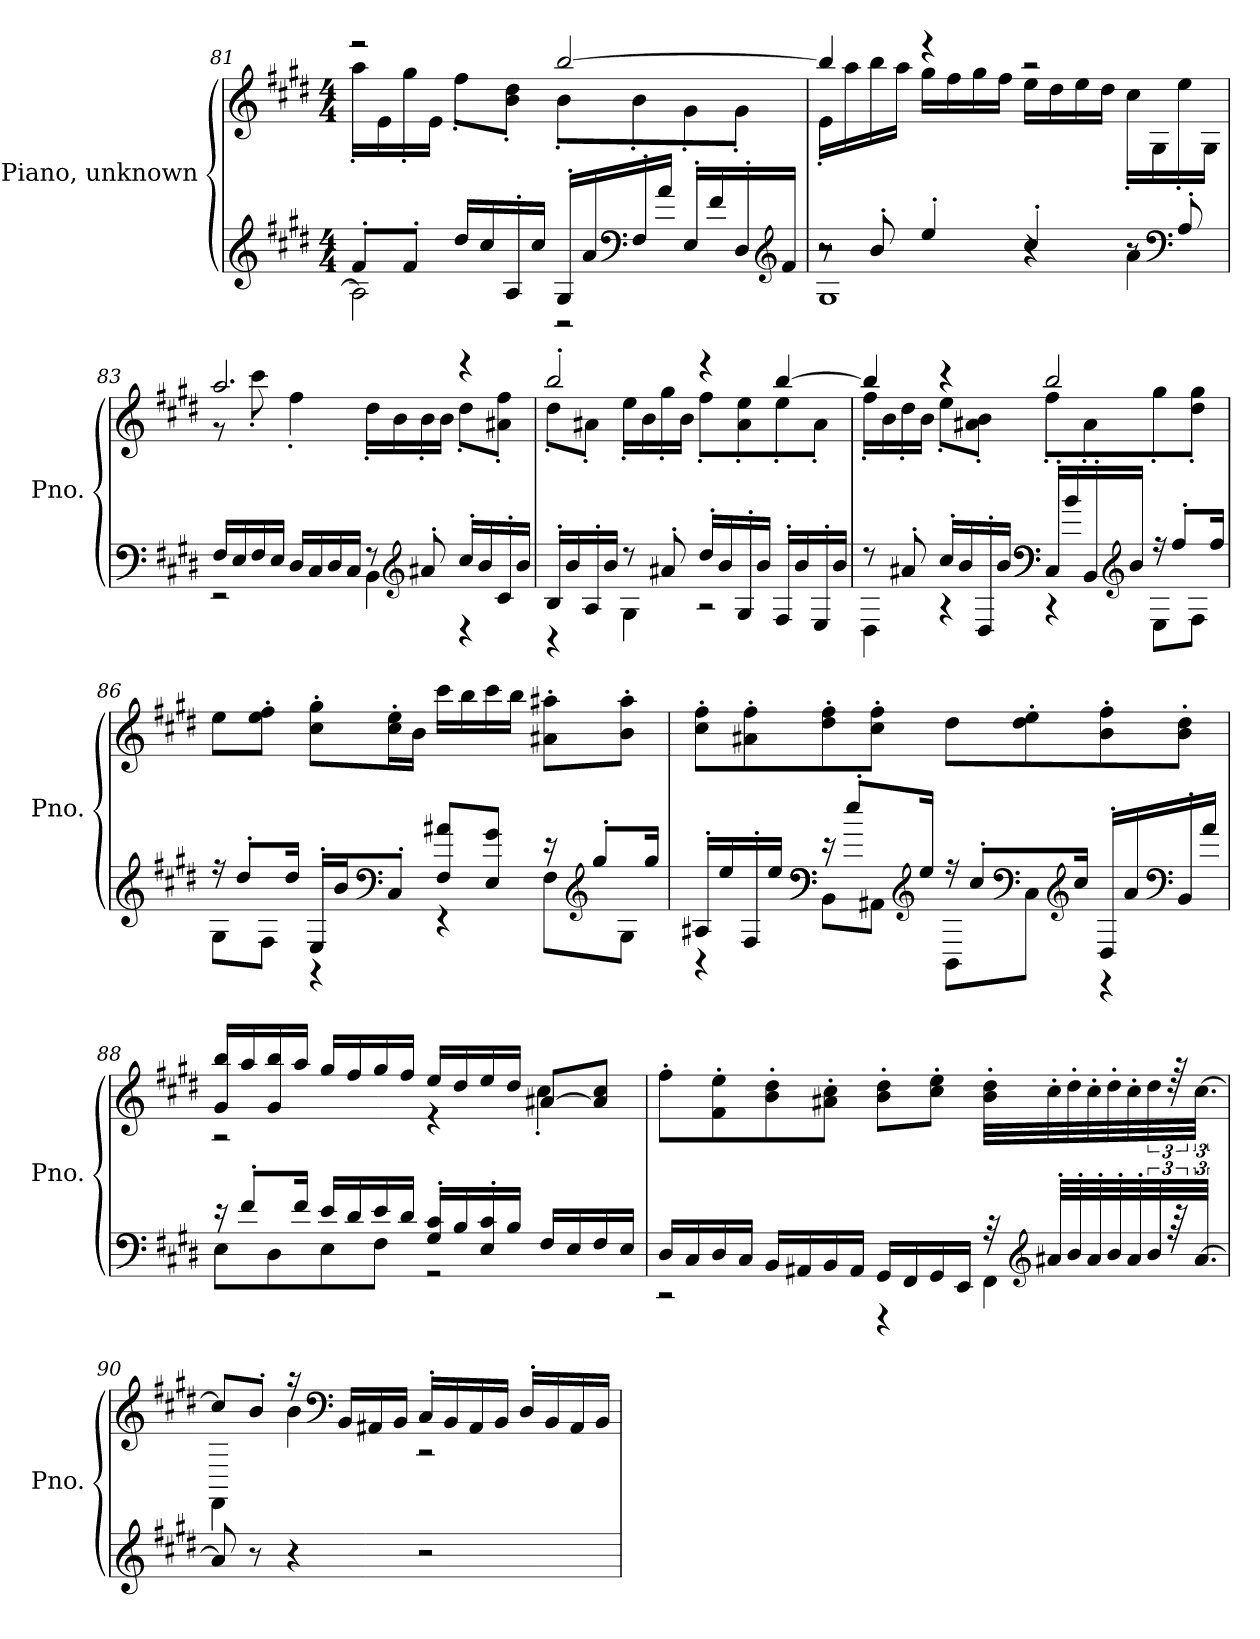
**kern	**kern
*part1	*part1
*staff2	*staff1
*I"Piano, unknown	*
*I'Pno.	*
*clefG2	*clefG2
*k[f#c#g#d#]	*k[f#c#g#d#]
*M4/4	*M4/4
=81	=81
*^	*^
8f#'/L	2A\]	2r	16aa'\LL
.	.	.	16e\
8f#'/J	.	.	16gg#'\
.	.	.	16e\JJ
16dd#/LL	.	.	8ff#'\L
16cc#/	.	.	.
16A'/	.	.	8b\' 8dd#\'J
16cc#/JJ	.	.	.
16G#'/LL	2r	[2bb/	8b'\L
16a/	.	.	.
*clefF4	*	*	*
16F#'/	.	.	8b'\
16a/JJ	.	.	.
16E'/LL	.	.	8g#'\
16f#/	.	.	.
16D#'/	.	.	8g#'\J
*clefG2	*	*	*
16f#/JJ	.	.	.
!!LO:PB:g=z	!!
=82	=82	=82	=82
*	*^	*	*
8r	2r	1G#	4bb/]	16e'\LL
.	.	.	.	16aa\
8b'/	.	.	.	16bb\
.	.	.	.	16aa\JJ
4ee'/	.	.	4r	16gg#\LL
.	.	.	.	16ff#\
.	.	.	.	16gg#\
.	.	.	.	16ff#\JJ
4cc#'/	4r	.	2r	16ee\LL
.	.	.	.	16dd#\
.	.	.	.	16ee\
.	.	.	.	16dd#\JJ
8r	4a\	.	.	16cc#'\LL
.	.	.	.	16G#\
*clefF4	*	*	*	*
8A'/	.	.	.	16ee'\
.	.	.	.	16G#\JJ
*	*v	*v	*	*
=83	=83	=83	=83
16F#/LL	2r	2.aa/	8r
16E/	.	.	.
16F#/	.	.	8ccc#'\
16E/JJ	.	.	.
16D#/LL	.	.	4ff#'\
16C#/	.	.	.
16D#/	.	.	.
16C#/JJ	.	.	.
8r	4BB\	.	16dd#'\LL
.	.	.	16b\
*clefG2	*	*	*
8a#X'/	.	.	16b'\
.	.	.	16b\JJ
16cc#'/LL	4r	4r	8dd#'\L
16b/	.	.	.
16c#'/	.	.	8a#X\' 8ff#\'J
16b/JJ	.	.	.
!!LO:LB:g=z	!!
=84	=84	=84	=84
16B'/LL	4r	2bb'/	8dd#'\L
16b/	.	.	.
16A'/	.	.	8a#X'\J
16b/JJ	.	.	.
8r	4G#\	.	16ee'\LL
.	.	.	16b\
8a#X'/	.	.	16gg#'\
.	.	.	16b\JJ
16dd#'/LL	2r	4r	8ff#'\L
16b/	.	.	.
16G#'/	.	.	8a#\' 8ee\'
16b/JJ	.	.	.
16F#'/LL	.	[4bb/	8ee'\
16b/	.	.	.
16E'/	.	.	8a#'\J
16b/JJ	.	.	.
=85	=85	=85	=85
8r	4D#\	4bb/]	16ff#'\LL
.	.	.	16b\
8a#X'/	.	.	16dd#'\
.	.	.	16b\JJ
16cc#'/LL	4r	4r	8ee'\L
16b/	.	.	.
16D#'/	.	.	8a#X\' 8b\'J
16b/JJ	.	.	.
*clefF4	*	*	*
16C#'/LL	4r	2bb/	8ff#'\L
16b/	.	.	.
16BB'/	.	.	8a#'\
*clefG2	*	*	*
16b/JJ	.	.	.
16r	8E\L	.	8gg#'\
8ff#'/L	.	.	.
.	8F#\J	.	8dd#\' 8gg#\'J
16ff#/Jk	.	.	.
*	*	*v	*v
!!LO:LB:g=z
=86	=86	=86
16r	8G#\L	8ee\L
8dd#'/L	.	.
.	8F#\J	8ee\' 8ff#\'J
16dd#/Jk	.	.
16E'/LL	4r	8cc#\' 8gg#\'L
16b/J	.	.
*clefF4	*	*
8C#'/J	.	16cc#\' 16ee\'L
.	.	16b\JJ
8F#/ 8a#X/L	4r	16ccc#\LL
.	.	16bb\
8E/ 8g#/J	.	16ccc#\
.	.	16bb\JJ
16r	8F#\L	8a#X\' 8aa#X\'L
*clefG2	*	*
8gg#'/L	.	.
.	8G#\J	8b\' 8aa#\'J
16gg#/Jk	.	.
!!LO:LB:g=z
=87	=87	=87
16A#X'/LL	4r	8cc#\' 8ff#\'L
16ee/	.	.
16F#'/	.	8a#X\' 8ff#\'
16ee/JJ	.	.
*clefF4	*	*
16r	8BB\L	8dd#\' 8ff#\'
8ee'/L	.	.
.	8AA#X\J	8cc#\' 8ff#\'J
*clefG2	*	*
16ee/Jk	.	.
16r	8BB\L	8dd#\L
8cc#'/L	.	.
*clefF4	*	*
.	8C#\J	8dd#\' 8ee\'
*clefG2	*	*
16cc#/Jk	.	.
16D#'/LL	4r	8b\' 8ff#\'
16a/	.	.
*clefF4	*	*
16BB'/	.	8b\' 8dd#\'J
16a/JJ	.	.
!!LO:LB:g=z
=88	=88	=88
*	*	*^
16r	8E\L	16g#/ 16bb/LL	2r
8f#'/L	.	16aa/	.
.	8D#\	16g#/ 16bb/	.
16f#/Jk	.	16aa/JJ	.
16e/LL	8E\	16gg#/LL	.
16d#/	.	16ff#/	.
16e/	8F#\J	16gg#/	.
16d#/JJ	.	16ff#/JJ	.
16G#/' 16c#/'LL	2r	16ee/LL	4r
16B/	.	16dd#/	.
16E/' 16c#/'	.	16ee/	.
16B/JJ	.	16dd#/JJ	.
16F#/LL	.	[8a#X/L	4cc#'\
16E/	.	.	.
16F#/	.	8a#/] 8cc#/J	.
16E/JJ	.	.	.
*	*	*v	*v
!!LO:LB:g=z
=89	=89	=89
16D#/LL	2r	8ff#'\L
16C#/	.	.
16D#/	.	8f#\' 8ee\'
16C#/JJ	.	.
16BB/LL	.	8b\' 8dd#\'
16AA#X/	.	.
16BB/	.	8a#X\' 8cc#\'J
16AA#/JJ	.	.
16GG#/LL	4r	8b\' 8dd#\'L
16FF#/	.	.
16GG#/	.	8cc#\' 8ee\'J
16EE/JJ	.	.
32r	4FF#\	32b\' 32dd#\'LLL
*clefG2	*	*
32a#X'/LLL	.	32cc#'\
32b'/	.	32dd#'\
32a#'/	.	32cc#'\
32b'/	.	32dd#'\
32a#'/	.	32cc#'\
48b/JJJ	.	48dd#\JJJ
96r	.	96r
[48.a#/	.	[48.cc#\
*v	*v	*
=90	=90
*	*^
8a#/]	8cc#/L]	4FF#\
8r	8b'/J	.
4r	16r	4b\
*	*clefF4	*
.	16BB/LL	.
.	16AA#X/	.
.	16BB/JJ	.
2r	16C#'/LL	2r
.	16BB/	.
.	16AA#/	.
.	16BB/JJ	.
.	16D#'/LL	.
.	16BB/	.
.	16AA#/	.
.	16BB/JJ	.
*	*v	*v
=	=
*-	*-
